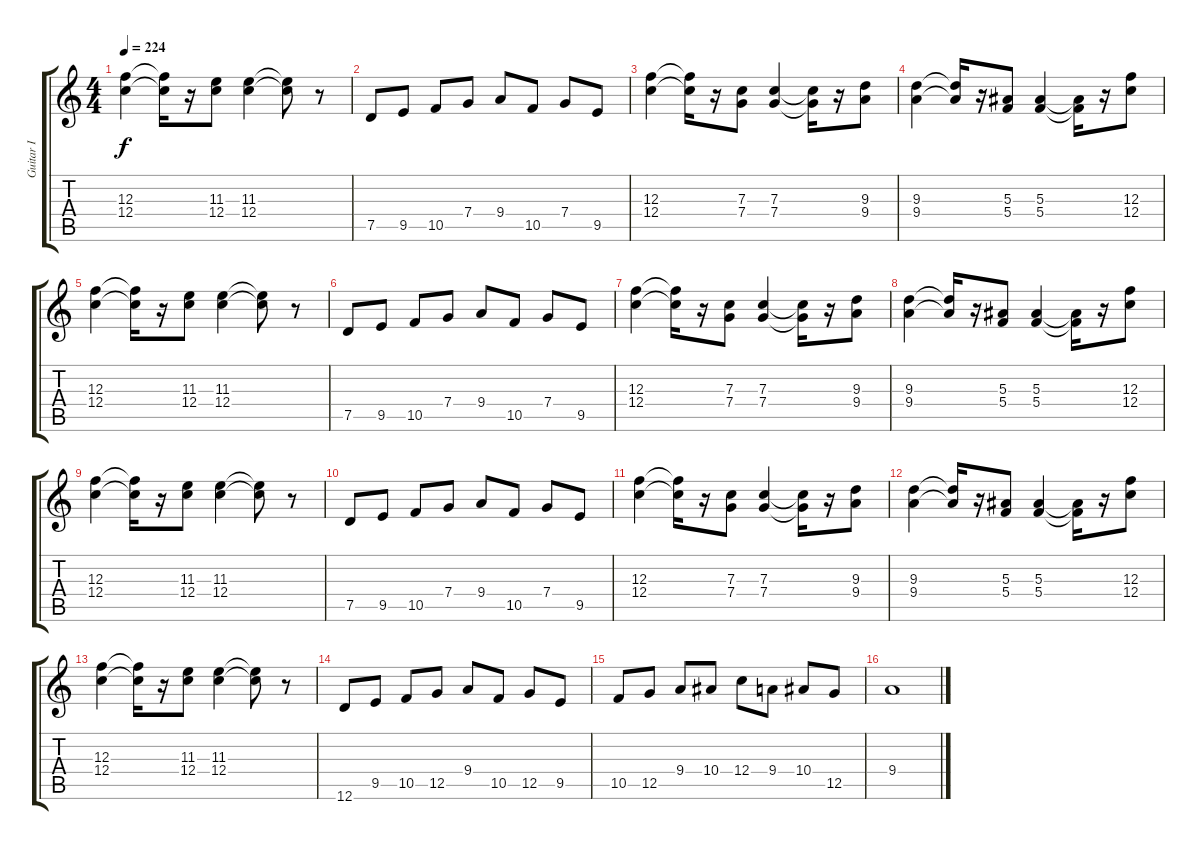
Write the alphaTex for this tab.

\track ("Guitar I" "Guitar I") {instrument overdrivenguitar}
\staff {score tabs}
\tuning (D4 A3 F3 C3 G2 D2) {hide}
\ts (4 4)
\tempo 224
\clef g2
\ks c
(12.3 12.4).4{dy f} (12.3{t} 12.4{t}).16 r.16 (11.3 12.4).8 (11.3 12.4).4 (11.3{t} 12.4{t}).8 r.8 |
7.5.8 9.5.8 10.5.8 7.4.8 9.4.8 10.5.8 7.4.8 9.5.8 |
(12.3 12.4).4 (12.3{t} 12.4{t}).16 r.16 (7.3 7.4).8 (7.3 7.4).4 (7.3{t} 7.4{t}).16 r.16 (9.3 9.4).8 |
(9.3 9.4).4 (9.3{t} 9.4{t}).16 r.16 (5.3 5.4).8 (5.3 5.4).4 (5.3{t} 5.4{t}).16 r.16 (12.3 12.4).8 |
(12.3 12.4).4 (12.3{t} 12.4{t}).16 r.16 (11.3 12.4).8 (11.3 12.4).4 (11.3{t} 12.4{t}).8 r.8 |
7.5.8 9.5.8 10.5.8 7.4.8 9.4.8 10.5.8 7.4.8 9.5.8 |
(12.3 12.4).4 (12.3{t} 12.4{t}).16 r.16 (7.3 7.4).8 (7.3 7.4).4 (7.3{t} 7.4{t}).16 r.16 (9.3 9.4).8 |
(9.3 9.4).4 (9.3{t} 9.4{t}).16 r.16 (5.3 5.4).8 (5.3 5.4).4 (5.3{t} 5.4{t}).16 r.16 (12.3 12.4).8 |
(12.3 12.4).4 (12.3{t} 12.4{t}).16 r.16 (11.3 12.4).8 (11.3 12.4).4 (11.3{t} 12.4{t}).8 r.8 |
7.5.8 9.5.8 10.5.8 7.4.8 9.4.8 10.5.8 7.4.8 9.5.8 |
(12.3 12.4).4 (12.3{t} 12.4{t}).16 r.16 (7.3 7.4).8 (7.3 7.4).4 (7.3{t} 7.4{t}).16 r.16 (9.3 9.4).8 |
(9.3 9.4).4 (9.3{t} 9.4{t}).16 r.16 (5.3 5.4).8 (5.3 5.4).4 (5.3{t} 5.4{t}).16 r.16 (12.3 12.4).8 |
(12.3 12.4).4 (12.3{t} 12.4{t}).16 r.16 (11.3 12.4).8 (11.3 12.4).4 (11.3{t} 12.4{t}).8 r.8 |
12.6.8 9.5.8 10.5.8 12.5.8 9.4.8 10.5.8 12.5.8 9.5.8 |
10.5.8 12.5.8 9.4.8 10.4.8 12.4.8 9.4.8 10.4.8 12.5.8 |
9.4.1
